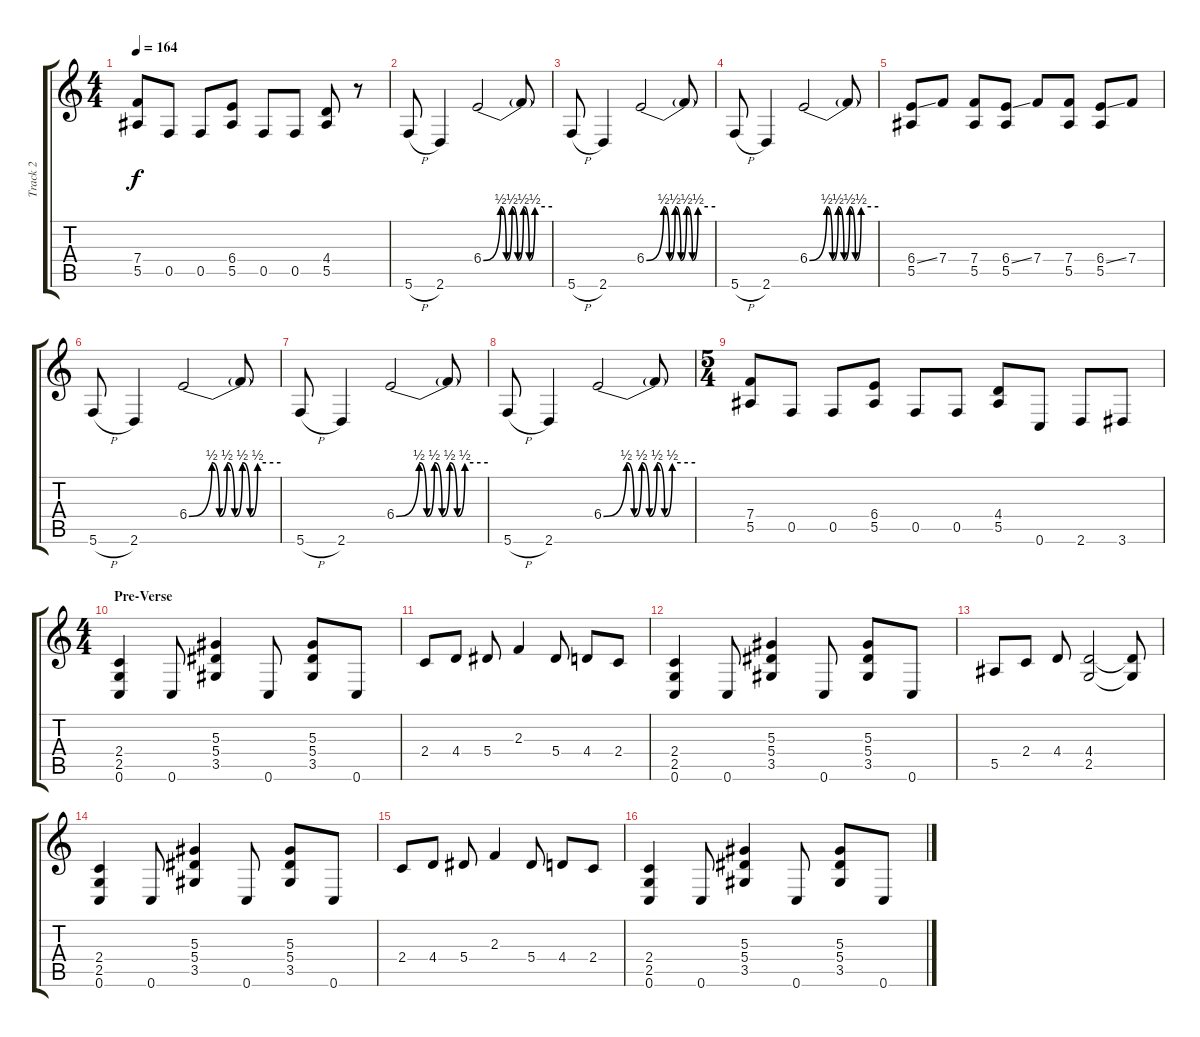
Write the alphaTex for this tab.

\track ("Track 2" "Track 2") {instrument overdrivenguitar}
\staff {score tabs}
\tuning (C4 G3 Eb3 Bb2 F2 C2) {hide}
\ts (4 4)
\tempo 164
\clef g2
\ks c
(7.4 5.5).8{dy f} 0.5.8 0.5.8 (6.4 5.5).8 0.5.8 0.5.8 (4.4 5.5).8 r.8 |
5.6{h}.8 2.6.4 6.4{be (custom 0 0 15 2 20 0 25 2 30 0 35 2 40 0 45 2 60 2)}.2 6.4{t}.8 |
5.6{h}.8 2.6.4 6.4{be (custom 0 0 15 2 20 0 25 2 30 0 35 2 40 0 45 2 60 2)}.2 6.4{t}.8 |
5.6{h}.8 2.6.4 6.4{be (custom 0 0 15 2 20 0 25 2 30 0 35 2 40 0 45 2 60 2)}.2 6.4{t}.8 |
(6.4{ss} 5.5).8 7.4.8 (7.4 5.5).8 (6.4{ss} 5.5).8 7.4.8 (7.4 5.5).8 (6.4{ss} 5.5).8 7.4.8 |
5.6{h}.8 2.6.4 6.4{be (custom 0 0 15 2 20 0 25 2 30 0 35 2 40 0 45 2 60 2)}.2 6.4{t}.8 |
5.6{h}.8 2.6.4 6.4{be (custom 0 0 15 2 20 0 25 2 30 0 35 2 40 0 45 2 60 2)}.2 6.4{t}.8 |
5.6{h}.8 2.6.4 6.4{be (custom 0 0 15 2 20 0 25 2 30 0 35 2 40 0 45 2 60 2)}.2 6.4{t}.8 |
\ts (5 4)
(7.4 5.5).8 0.5.8 0.5.8 (6.4 5.5).8 0.5.8 0.5.8 (4.4 5.5).8 0.6.8 2.6.8 3.6.8 |
\ts (4 4)
\section ("" "Pre-Verse")
(2.4 2.5 0.6).4 0.6.8 (5.3 5.4 3.5).4 0.6.8 (5.3 5.4 3.5).8 0.6.8 |
2.4.8 4.4.8 5.4.8 2.3.4 5.4.8 4.4.8 2.4.8 |
(2.4 2.5 0.6).4 0.6.8 (5.3 5.4 3.5).4 0.6.8 (5.3 5.4 3.5).8 0.6.8 |
5.5.8 2.4.8 4.4.8 (4.4 2.5).2 (4.4{t} 2.5{t}).8 |
(2.4 2.5 0.6).4 0.6.8 (5.3 5.4 3.5).4 0.6.8 (5.3 5.4 3.5).8 0.6.8 |
2.4.8 4.4.8 5.4.8 2.3.4 5.4.8 4.4.8 2.4.8 |
(2.4 2.5 0.6).4 0.6.8 (5.3 5.4 3.5).4 0.6.8 (5.3 5.4 3.5).8 0.6.8
